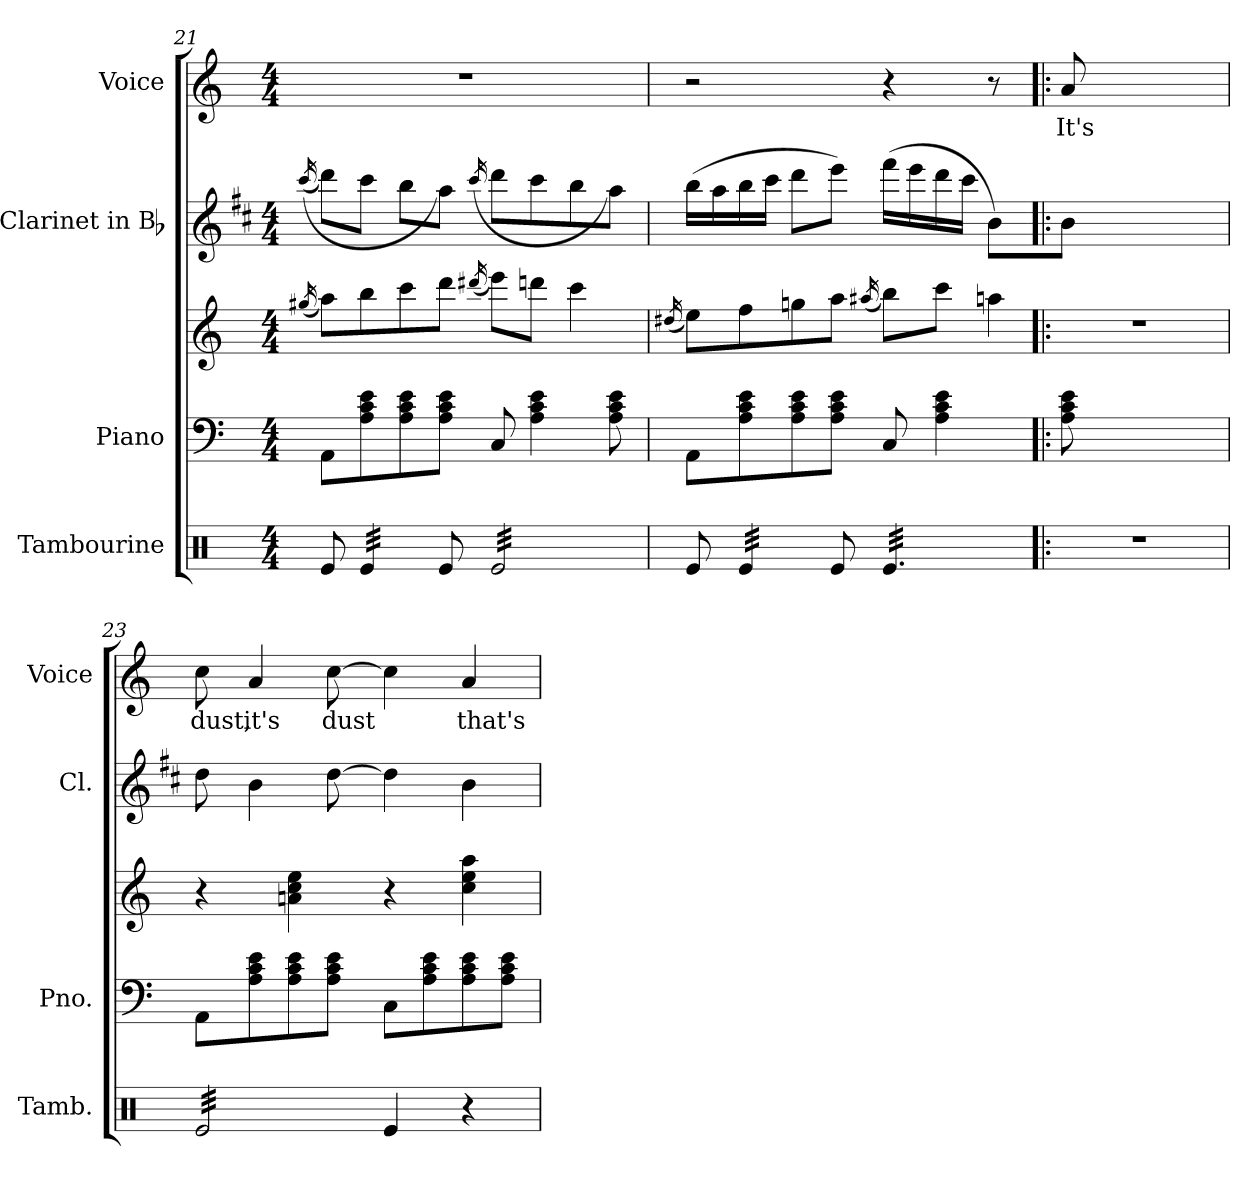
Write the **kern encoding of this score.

**kern	**kern	**kern	**kern	**kern	**text
*part4	*part3	*part3	*part2	*part1	*part1
*staff5	*staff4	*staff3	*staff2	*staff1	*staff1
*I"Tambourine	*I"Piano	*	*I"Clarinet in Bb	*I"Voice	*
*I'Tamb.	*I'Pno.	*	*I'Cl.	*I'Voice	*
!!LO:LB:g=z
*clefX	*clefF4	*clefG2	*clefG2	*clefG2	*
*	*	*	*ITrd1c2	*	*
*k[]	*k[]	*k[]	*k[]	*k[]	*
*C:	*C:	*C:	*C:	*C:	*
*M4/4	*M4/4	*M4/4	*M4/4	*M4/4	*
=21	=21	=21	=21	=21	=21
.	.	(16qgg#Xi/	((16qbbi/	.	.
8Rei/	8AAi\L	8aai\L)	8ccci\L)	1r	.
*tremolo	*	*	*	*	*
32Rei/LLL	8Ai\ 8ci 8ei	8bbi\	8bbi\J	.	.
32Rei/	.	.	.	.	.
32Rei/	.	.	.	.	.
32Rei/	.	.	.	.	.
32Rei/	8Ai\ 8ci 8ei	8ccci\	8aai\L	.	.
32Rei/	.	.	.	.	.
32Rei/	.	.	.	.	.
32Rei/JJJ	.	.	.	.	.
*Xtremolo	*	*	*	*	*
8Rei/	8Ai\ 8ci 8eiJ	8dddi\J	8ggi\J)	.	.
.	.	(16qddd#Xi/	(16qbbi/	.	.
*tremolo	*	*	*	*	*
32Rei/LLL	8Ci/	8eeei\L)	8ccci\L	.	.
32Rei/	.	.	.	.	.
32Rei/	.	.	.	.	.
32Rei/	.	.	.	.	.
32Rei/	4Ai\ 4ci 4ei	8dddni\J	8bbi\	.	.
32Rei/	.	.	.	.	.
32Rei/	.	.	.	.	.
32Rei/	.	.	.	.	.
32Rei/	.	4ccci\	8aai\	.	.
32Rei/	.	.	.	.	.
32Rei/	.	.	.	.	.
32Rei/	.	.	.	.	.
32Rei/	8Ai\ 8ci 8ei	.	8ggi\J)	.	.
32Rei/	.	.	.	.	.
32Rei/	.	.	.	.	.
32Rei/JJJ	.	.	.	.	.
*Xtremolo	*	*	*	*	*
=22	=22	=22	=22	=22	=22
.	.	(16qdd#Xi/	.	.	.
8Rei/	8AAi\L	8eei\L)	(16aai\LL	2r	.
.	.	.	16ggi\	.	.
*tremolo	*	*	*	*	*
32Rei/LLL	8Ai\ 8ci 8ei	8ffi\	16aai\	.	.
32Rei/	.	.	.	.	.
32Rei/	.	.	16bbi\JJ	.	.
32Rei/	.	.	.	.	.
32Rei/	8Ai\ 8ci 8ei	8ggni\	8ccci\L	.	.
32Rei/	.	.	.	.	.
32Rei/	.	.	.	.	.
32Rei/JJJ	.	.	.	.	.
*Xtremolo	*	*	*	*	*
8Rei/	8Ai\ 8ci 8eiJ	8aai\J	8dddi\J)	.	.
.	.	(16qaa#Xi/	.	.	.
!LO:N:vis=2	!	!	!	!	!
*tremolo	*	*	*	*	*
32Rei/LLL	8Ci/	8bbi\L)	(16eeei\LL	4r	.
32Rei/	.	.	.	.	.
32Rei/	.	.	16dddi\	.	.
32Rei/	.	.	.	.	.
32Rei/	4Ai\ 4ci 4ei	8ccci\J	16ccci\	.	.
32Rei/	.	.	.	.	.
32Rei/	.	.	16bbi\JJ	.	.
32Rei/	.	.	.	.	.
!	!	!LO:N:vis=4	!	!	!
32Rei/	.	8aani\	8ai\L)	8r	.
32Rei/	.	.	.	.	.
32Rei/	.	.	.	.	.
32Rei/JJJ	.	.	.	.	.
=22X22!|:	=22X22!|:	=22X22!|:	=22X22!|:	=22X22!|:	=22X22!|:
!LO:N:vis=1	!	!LO:N:vis=1	!	!	!
!	!	!	!	!	!LO:LY:b:color=#000000
1r	8Ai\ 8ci 8ei	1r	8ai\J	8ai/	It's
.	2..ryy	.	2..ryy	2..ryy	.
=23	=23	=23	=23	=23	=23
!	!	!	!	!	!LO:LY:b:color=#000000
32Rei/LLL	8AAi\L	4r	8cci\	8cci\	dust,
32Rei/	.	.	.	.	.
32Rei/	.	.	.	.	.
32Rei/	.	.	.	.	.
!	!	!	!	!	!LO:LY:b:color=#000000
32Rei/	8Ai\ 8ci 8ei	.	4ai\	4ai/	it's
32Rei/	.	.	.	.	.
32Rei/	.	.	.	.	.
32Rei/	.	.	.	.	.
32Rei/	8Ai\ 8ci 8ei	4ani\ 4cci 4eei	.	.	.
32Rei/	.	.	.	.	.
32Rei/	.	.	.	.	.
32Rei/	.	.	.	.	.
!	!	!	!	!	!LO:LY:b:color=#000000
32Rei/	8Ai\ 8ci 8eiJ	.	[8cci\	[8cci\	dust
32Rei/	.	.	.	.	.
32Rei/	.	.	.	.	.
32Rei/JJJ	.	.	.	.	.
*Xtremolo	*	*	*	*	*
4Rei/	8Ci\L	4r	4cci\]	4cci\]	.
.	8Ai\ 8ci 8ei	.	.	.	.
!	!	!	!	!	!LO:LY:b:color=#000000
4r	8Ai\ 8ci 8ei	4cci\ 4eei 4aai	4ai\	4ai/	that's
.	8Ai\ 8ci 8eiJ	.	.	.	.
=	=	=	=	=	=
*-	*-	*-	*-	*-	*-
